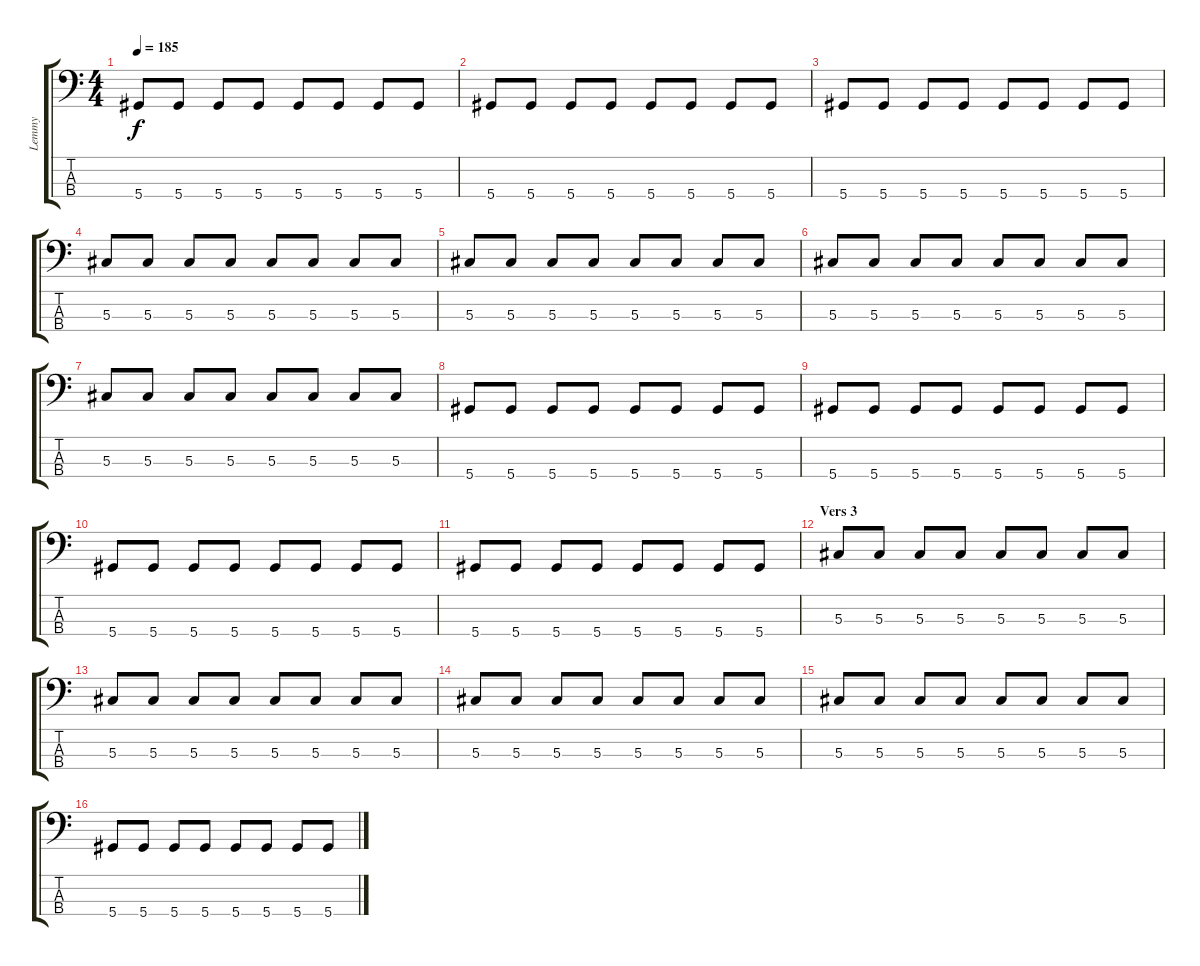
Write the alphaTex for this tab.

\track ("Lemmy" "Lemmy") {instrument distortionguitar}
\staff {score tabs}
\tuning (Gb2 Db2 Ab1 Eb1) {hide}
\ts (4 4)
\tempo 185
\clef f4
\ks c
5.4.8{dy f} 5.4.8 5.4.8 5.4.8 5.4.8 5.4.8 5.4.8 5.4.8 |
5.4.8 5.4.8 5.4.8 5.4.8 5.4.8 5.4.8 5.4.8 5.4.8 |
5.4.8 5.4.8 5.4.8 5.4.8 5.4.8 5.4.8 5.4.8 5.4.8 |
5.3.8 5.3.8 5.3.8 5.3.8 5.3.8 5.3.8 5.3.8 5.3.8 |
5.3.8 5.3.8 5.3.8 5.3.8 5.3.8 5.3.8 5.3.8 5.3.8 |
5.3.8 5.3.8 5.3.8 5.3.8 5.3.8 5.3.8 5.3.8 5.3.8 |
5.3.8 5.3.8 5.3.8 5.3.8 5.3.8 5.3.8 5.3.8 5.3.8 |
5.4.8 5.4.8 5.4.8 5.4.8 5.4.8 5.4.8 5.4.8 5.4.8 |
5.4.8 5.4.8 5.4.8 5.4.8 5.4.8 5.4.8 5.4.8 5.4.8 |
5.4.8 5.4.8 5.4.8 5.4.8 5.4.8 5.4.8 5.4.8 5.4.8 |
5.4.8 5.4.8 5.4.8 5.4.8 5.4.8 5.4.8 5.4.8 5.4.8 |
\section ("" "Vers 3")
5.3.8 5.3.8 5.3.8 5.3.8 5.3.8 5.3.8 5.3.8 5.3.8 |
5.3.8 5.3.8 5.3.8 5.3.8 5.3.8 5.3.8 5.3.8 5.3.8 |
5.3.8 5.3.8 5.3.8 5.3.8 5.3.8 5.3.8 5.3.8 5.3.8 |
5.3.8 5.3.8 5.3.8 5.3.8 5.3.8 5.3.8 5.3.8 5.3.8 |
5.4.8 5.4.8 5.4.8 5.4.8 5.4.8 5.4.8 5.4.8 5.4.8
